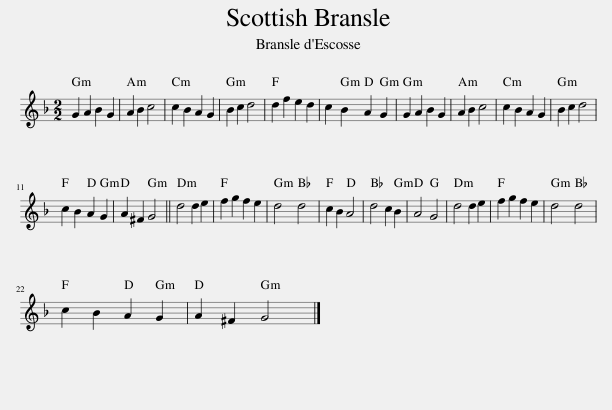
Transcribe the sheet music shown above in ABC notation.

X:1
L:1/8
M:2/2
I:linebreak $
K:F
V:1 treble
V:1
 G2 A2 B2 G2 | A2 B2 c4 | c2 B2 A2 G2 | B2 c2 d4 | d2 f2 e2 d2 | %5
 c2 B2 A2 G2 | G2 A2 B2 G2 | A2 B2 c4 | c2 B2 A2 G2 | B2 c2 d4 |$ %10
 c2 B2 A2 G2 | A2 ^F2 G4 || d4 d2 e2 | f2 g2 f2 e2 | d4 d4 | %15
 c2 B2 A4 | d4 c2 B2 | A4 G4 | d4 d2 e2 | f2 g2 f2 e2 | %20
 d4 d4 |$ c2 B2 A2 G2 | A2 ^F2 G4 |] %23
